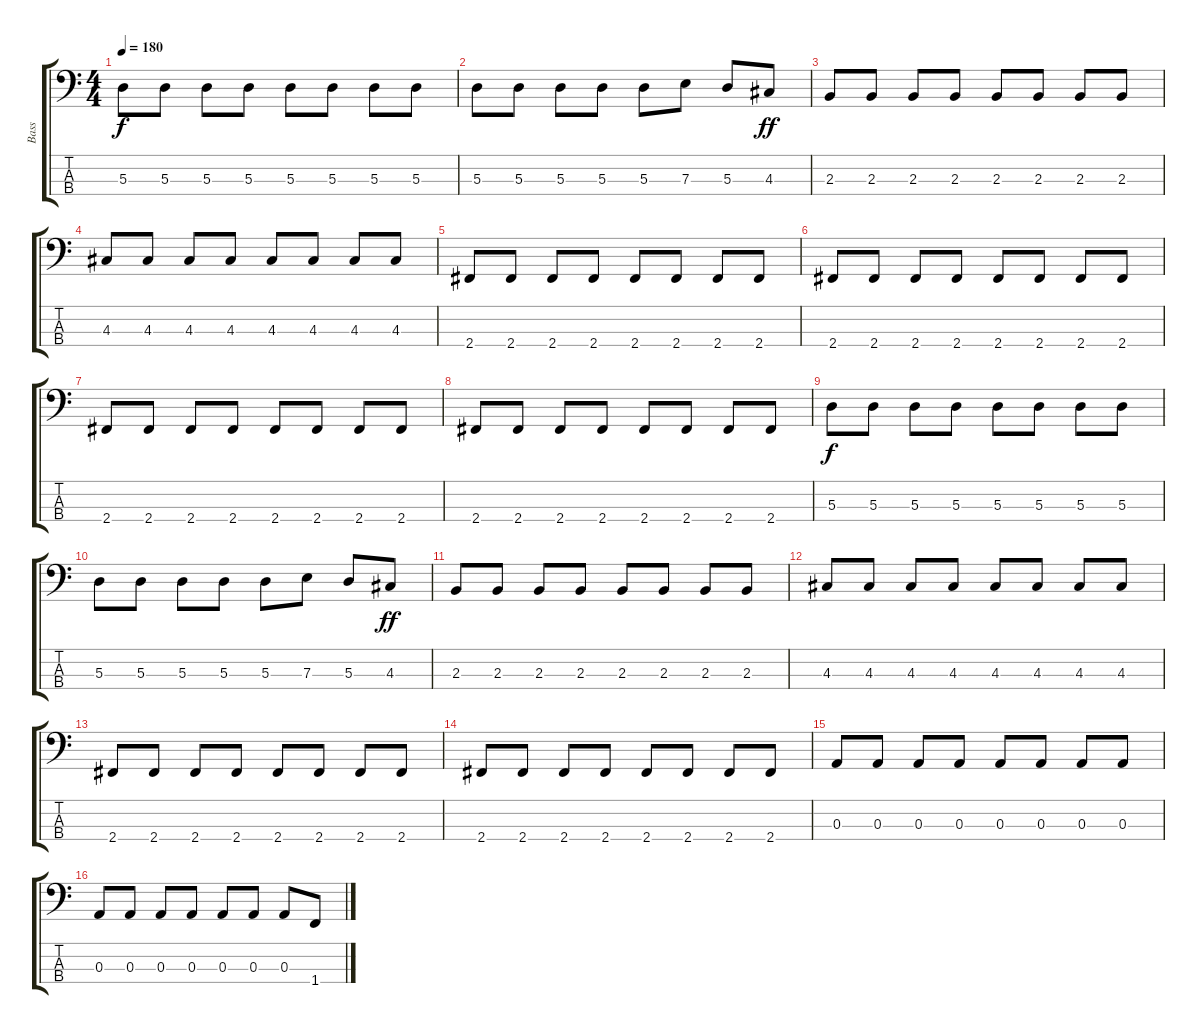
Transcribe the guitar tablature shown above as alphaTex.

\track ("Bass" "Bass") {instrument electricbassfinger}
\staff {score tabs}
\tuning (G2 D2 A1 E1) {hide}
\ts (4 4)
\tempo 180
\clef f4
\ks c
5.3.8{dy f} 5.3.8 5.3.8 5.3.8 5.3.8 5.3.8 5.3.8 5.3.8 |
5.3.8 5.3.8 5.3.8 5.3.8 5.3.8 7.3.8 5.3.8 4.3.8{dy ff} |
2.3.8 2.3.8 2.3.8 2.3.8 2.3.8 2.3.8 2.3.8 2.3.8 |
4.3.8 4.3.8 4.3.8 4.3.8 4.3.8 4.3.8 4.3.8 4.3.8 |
2.4.8 2.4.8 2.4.8 2.4.8 2.4.8 2.4.8 2.4.8 2.4.8 |
2.4.8 2.4.8 2.4.8 2.4.8 2.4.8 2.4.8 2.4.8 2.4.8 |
2.4.8 2.4.8 2.4.8 2.4.8 2.4.8 2.4.8 2.4.8 2.4.8 |
2.4.8 2.4.8 2.4.8 2.4.8 2.4.8 2.4.8 2.4.8 2.4.8 |
5.3.8{dy f} 5.3.8 5.3.8 5.3.8 5.3.8 5.3.8 5.3.8 5.3.8 |
5.3.8 5.3.8 5.3.8 5.3.8 5.3.8 7.3.8 5.3.8 4.3.8{dy ff} |
2.3.8 2.3.8 2.3.8 2.3.8 2.3.8 2.3.8 2.3.8 2.3.8 |
4.3.8 4.3.8 4.3.8 4.3.8 4.3.8 4.3.8 4.3.8 4.3.8 |
2.4.8 2.4.8 2.4.8 2.4.8 2.4.8 2.4.8 2.4.8 2.4.8 |
2.4.8 2.4.8 2.4.8 2.4.8 2.4.8 2.4.8 2.4.8 2.4.8 |
0.3.8 0.3.8 0.3.8 0.3.8 0.3.8 0.3.8 0.3.8 0.3.8 |
0.3.8 0.3.8 0.3.8 0.3.8 0.3.8 0.3.8 0.3.8 1.4.8
